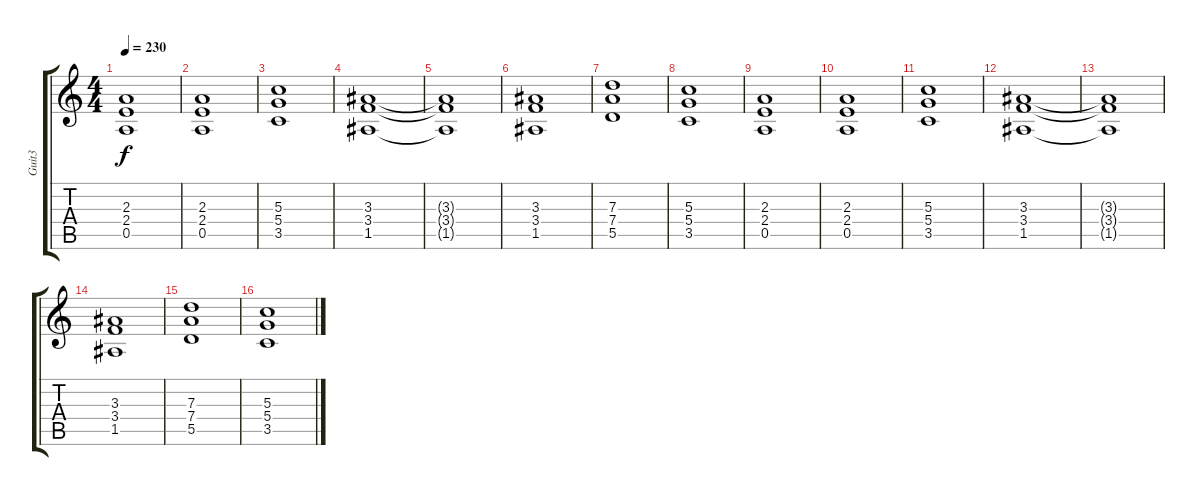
\track ("Guit3" "Guit3") {instrument overdrivenguitar}
\staff {score tabs}
\tuning (E4 B3 G3 D3 A2 E2) {hide}
\ts (4 4)
\tempo 230
\clef g2
\ks c
(2.3 2.4 0.5).1{dy f} |
(2.3 2.4 0.5).1 |
(5.3 5.4 3.5).1 |
(3.3 3.4 1.5).1 |
(3.3{t} 3.4{t} 1.5{t}).1 |
(3.3 3.4 1.5).1 |
(7.3 7.4 5.5).1 |
(5.3 5.4 3.5).1 |
(2.3 2.4 0.5).1 |
(2.3 2.4 0.5).1 |
(5.3 5.4 3.5).1 |
(3.3 3.4 1.5).1 |
(3.3{t} 3.4{t} 1.5{t}).1 |
(3.3 3.4 1.5).1 |
(7.3 7.4 5.5).1 |
(5.3 5.4 3.5).1
